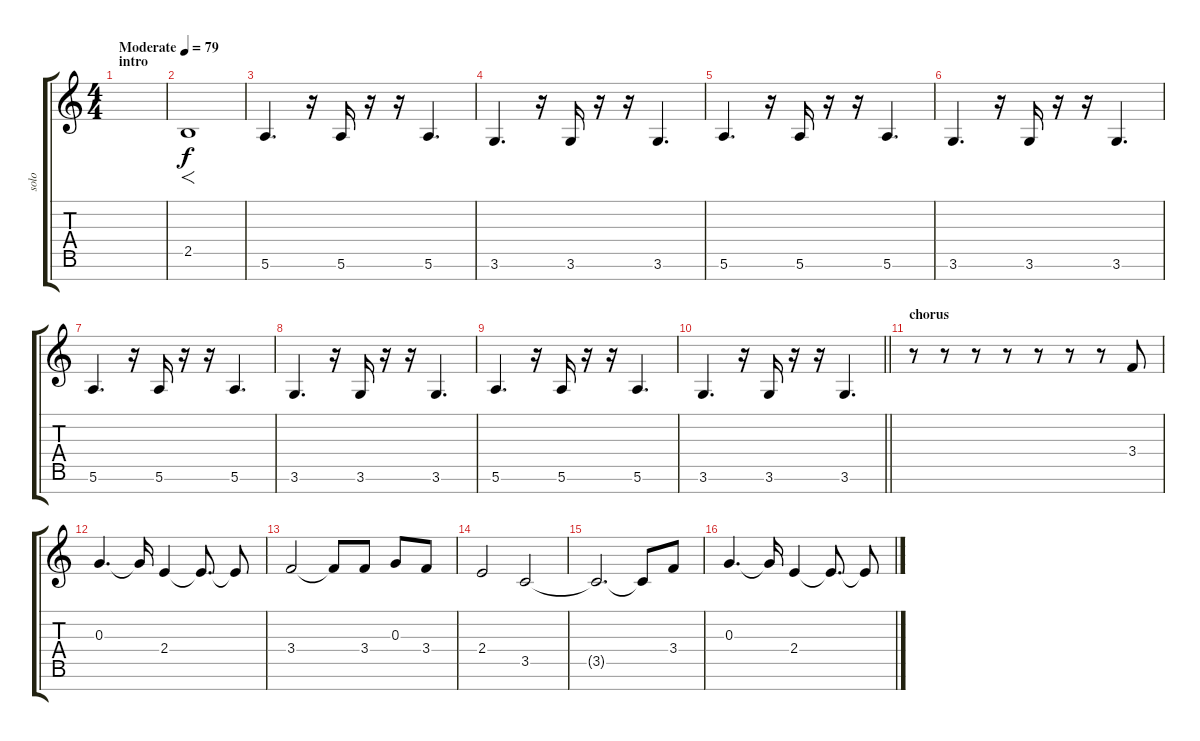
\track ("solo" "solo") {instrument distortionguitar}
\staff {score tabs}
\tuning (E4 B3 G3 D3 A2 E2 B1) {hide}
\ts (4 4)
\section ("" "intro")
\tempo (79 "Moderate")
\clef g2
\ks c
|
2.5.1{f} |
5.6.4{d} r.16 5.6.16 r.16 r.16 5.6.4{d} |
3.6.4{d} r.16 3.6.16 r.16 r.16 3.6.4{d} |
5.6.4{d} r.16 5.6.16 r.16 r.16 5.6.4{d} |
3.6.4{d} r.16 3.6.16 r.16 r.16 3.6.4{d} |
5.6.4{d} r.16 5.6.16 r.16 r.16 5.6.4{d} |
3.6.4{d} r.16 3.6.16 r.16 r.16 3.6.4{d} |
5.6.4{d} r.16 5.6.16 r.16 r.16 5.6.4{d} |
\barLineRight lightlight
3.6.4{d} r.16 3.6.16 r.16 r.16 3.6.4{d} |
\section ("" "chorus")
r.8 r.8 r.8 r.8 r.8 r.8 r.8 3.4.8 |
0.3.4{d} 0.3{t}.16 2.4.4 2.4{t}.8{d} 2.4{t}.8 |
3.4.2 3.4{t}.8 3.4.8 0.3.8 3.4.8 |
2.4.2 3.5.2 |
3.5{t}.2{d} 3.5{t}.8 3.4.8 |
0.3.4{d} 0.3{t}.16 2.4.4 2.4{t}.8{d} 2.4{t}.8
